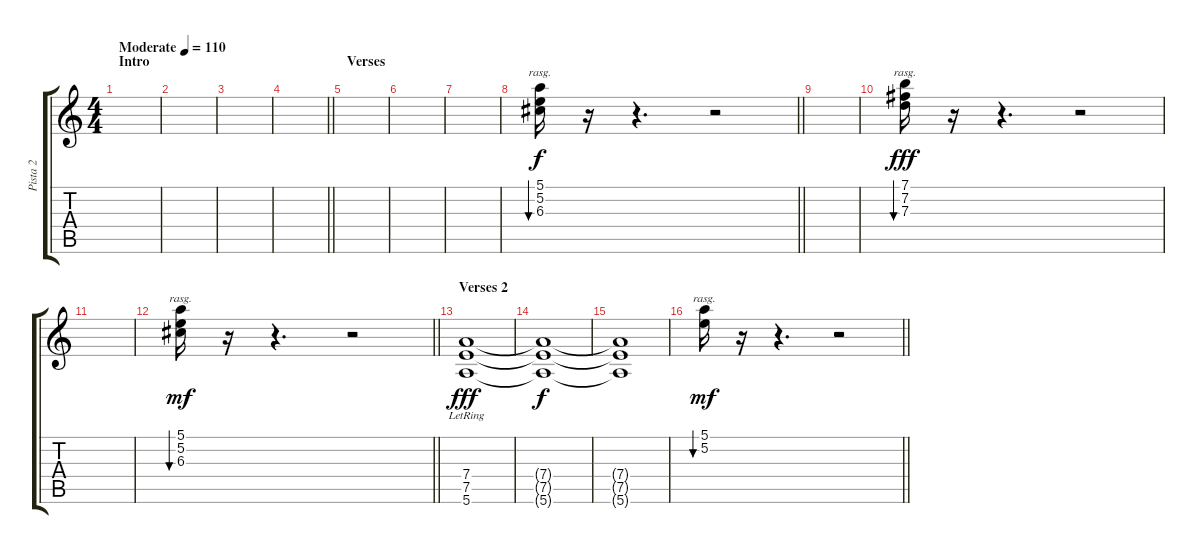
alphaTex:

\track ("Pista 2" "Pista 2") {instrument distortionguitar}
\staff {score tabs}
\tuning (E4 B3 G3 D3 A2 E2) {hide}
\ts (4 4)
\section ("" "Intro")
\tempo (110 "Moderate")
\clef g2
\ks c
|
|
|
\barLineRight lightlight
|
\section ("" "Verses")
|
|
|
\barLineRight lightlight
(5.1 5.2 6.3).16{bu 240 rasg ii} r.16 r.4{d} r.2 |
|
(7.1 7.2 7.3).16{bu 240 rasg ii dy fff} r.16 r.4{d} r.2 |
|
\barLineRight lightlight
(5.1 5.2 6.3).16{bu 240 rasg ii dy mf} r.16 r.4{d} r.2 |
\section ("" "Verses 2")
(7.4{lr} 7.5{lr} 5.6{lr}).1{dy fff} |
(7.4{t} 7.5{t} 5.6{t}).1{dy f} |
(7.4{t} 7.5{t} 5.6{t}).1 |
\barLineRight lightlight
(5.1 5.2).16{bu 240 rasg ii dy mf} r.16 r.4{d} r.2
